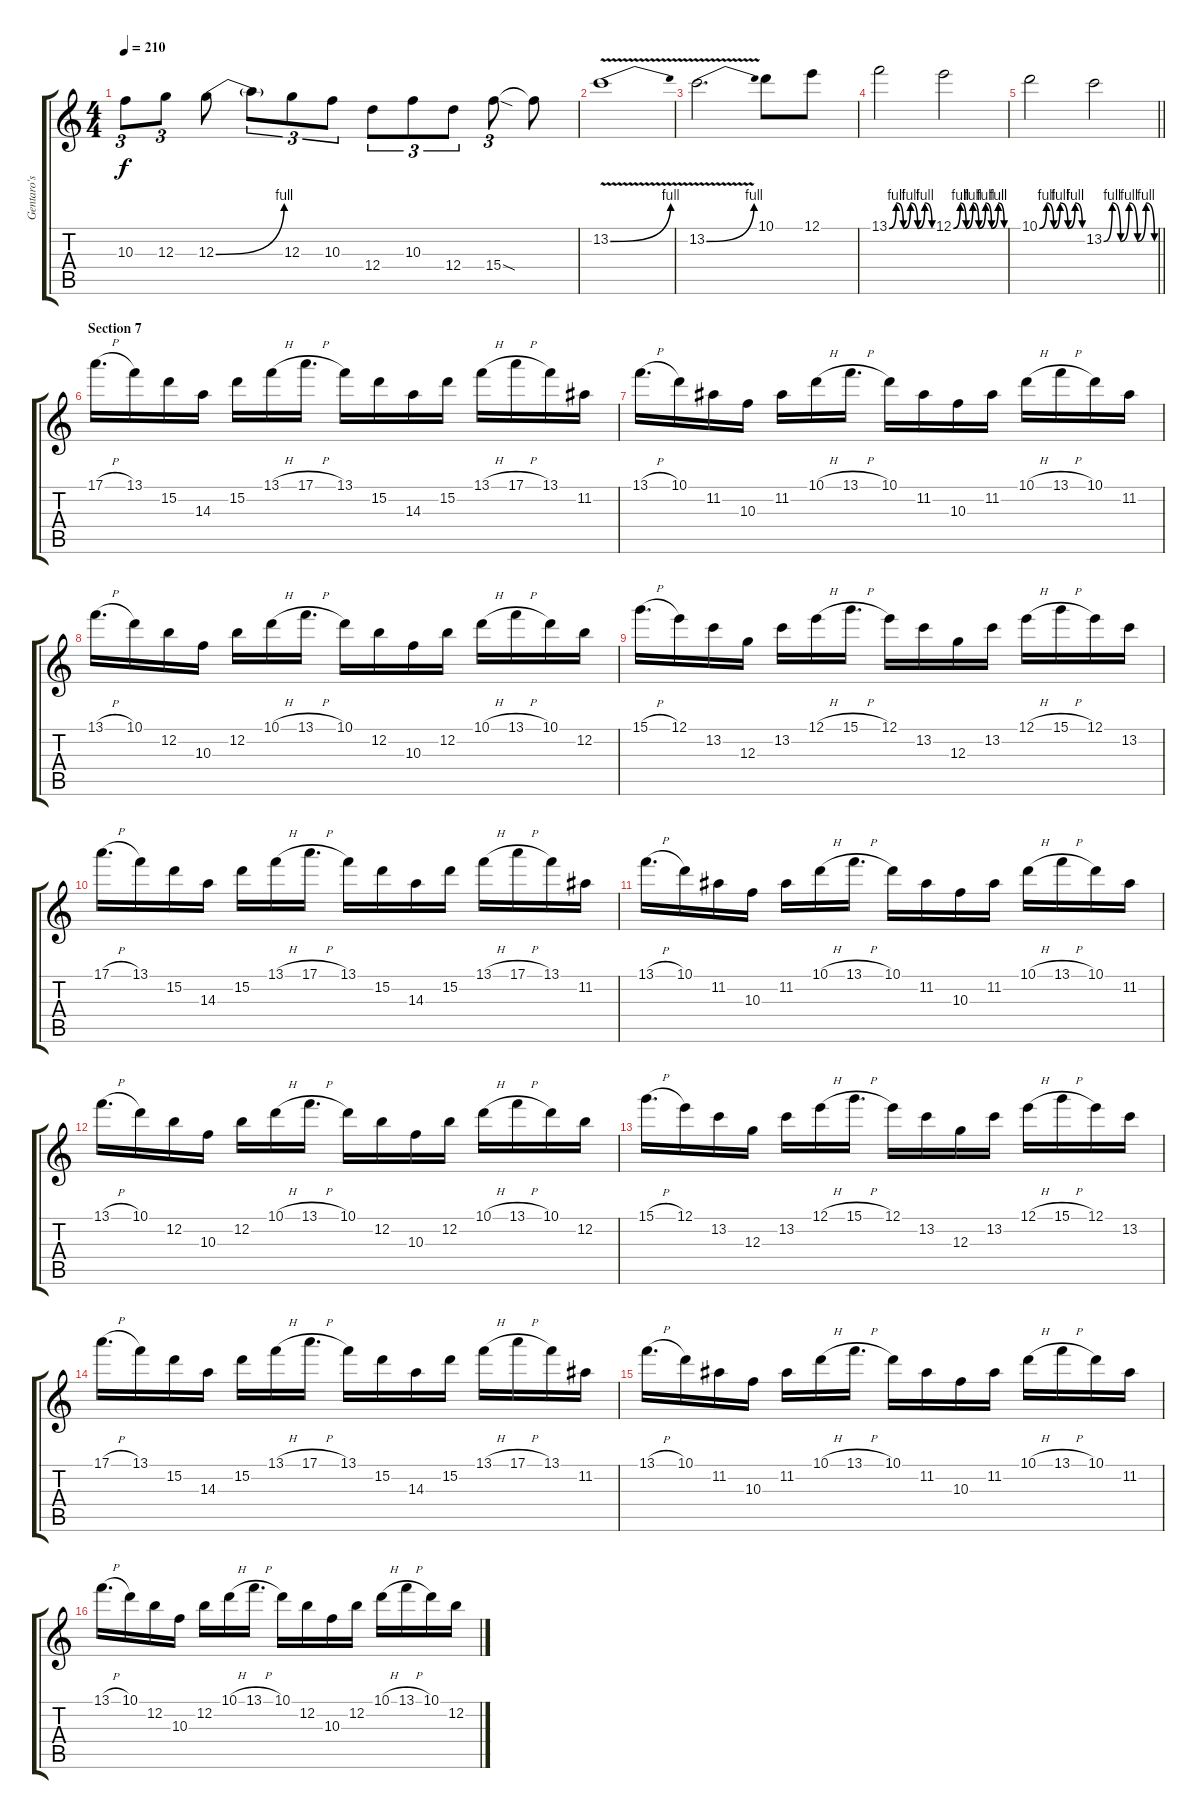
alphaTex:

\track ("Gentaro's Solo" "Gentaro's ") {instrument overdrivenguitar}
\staff {score tabs}
\tuning (E4 B3 G3 D3 A2 E2) {hide}
\ts (4 4)
\tempo 210
\clef g2
\ks c
10.3.8{tu (3 2) dy f} 12.3.8{tu (3 2)} 12.3{be (bend 0 0 60 4)}.8 12.3{t}.8{tu (3 2)} 12.3.8{tu (3 2)} 10.3.8{tu (3 2)} 12.4.8{tu (3 2)} 10.3.8{tu (3 2)} 12.4.8{tu (3 2)} 15.4{sod}.8{tu (3 2)} 15.4{t}.8 |
13.2{be (bend 0 0 60 4) v}.1 |
13.2{be (bend 0 0 60 4) v}.2{d} 10.1.8 12.1.8 |
13.1{be (custom 0 0 10 4 20 0 30 4 40 0 50 4 60 0)}.2 12.1{be (custom 0 0 8 4 15 0 23 4 30 0 38 4 45 0 53 4 60 0)}.2 |
\barLineRight lightlight
10.1{be (custom 0 0 10 4 20 0 29 4 40 0 50 4 60 0)}.2 13.2{be (custom 0 0 10 4 20 0 30 4 40 0 50 4 60 0)}.2 |
\section ("" "Section 7")
17.1{h}.16{d} 13.1.16 15.2.16 14.3.16 15.2.16 13.1{h}.16 17.1{h}.16{d} 13.1.16 15.2.16 14.3.16 15.2.16 13.1{h}.16 17.1{h}.16 13.1.16 11.2.16 |
13.1{h}.16{d} 10.1.16 11.2.16 10.3.16 11.2.16 10.1{h}.16 13.1{h}.16{d} 10.1.16 11.2.16 10.3.16 11.2.16 10.1{h}.16 13.1{h}.16 10.1.16 11.2.16 |
13.1{h}.16{d} 10.1.16 12.2.16 10.3.16 12.2.16 10.1{h}.16 13.1{h}.16{d} 10.1.16 12.2.16 10.3.16 12.2.16 10.1{h}.16 13.1{h}.16 10.1.16 12.2.16 |
15.1{h}.16{d} 12.1.16 13.2.16 12.3.16 13.2.16 12.1{h}.16 15.1{h}.16{d} 12.1.16 13.2.16 12.3.16 13.2.16 12.1{h}.16 15.1{h}.16 12.1.16 13.2.16 |
17.1{h}.16{d} 13.1.16 15.2.16 14.3.16 15.2.16 13.1{h}.16 17.1{h}.16{d} 13.1.16 15.2.16 14.3.16 15.2.16 13.1{h}.16 17.1{h}.16 13.1.16 11.2.16 |
13.1{h}.16{d} 10.1.16 11.2.16 10.3.16 11.2.16 10.1{h}.16 13.1{h}.16{d} 10.1.16 11.2.16 10.3.16 11.2.16 10.1{h}.16 13.1{h}.16 10.1.16 11.2.16 |
13.1{h}.16{d} 10.1.16 12.2.16 10.3.16 12.2.16 10.1{h}.16 13.1{h}.16{d} 10.1.16 12.2.16 10.3.16 12.2.16 10.1{h}.16 13.1{h}.16 10.1.16 12.2.16 |
15.1{h}.16{d} 12.1.16 13.2.16 12.3.16 13.2.16 12.1{h}.16 15.1{h}.16{d} 12.1.16 13.2.16 12.3.16 13.2.16 12.1{h}.16 15.1{h}.16 12.1.16 13.2.16 |
17.1{h}.16{d} 13.1.16 15.2.16 14.3.16 15.2.16 13.1{h}.16 17.1{h}.16{d} 13.1.16 15.2.16 14.3.16 15.2.16 13.1{h}.16 17.1{h}.16 13.1.16 11.2.16 |
13.1{h}.16{d} 10.1.16 11.2.16 10.3.16 11.2.16 10.1{h}.16 13.1{h}.16{d} 10.1.16 11.2.16 10.3.16 11.2.16 10.1{h}.16 13.1{h}.16 10.1.16 11.2.16 |
13.1{h}.16{d} 10.1.16 12.2.16 10.3.16 12.2.16 10.1{h}.16 13.1{h}.16{d} 10.1.16 12.2.16 10.3.16 12.2.16 10.1{h}.16 13.1{h}.16 10.1.16 12.2.16
